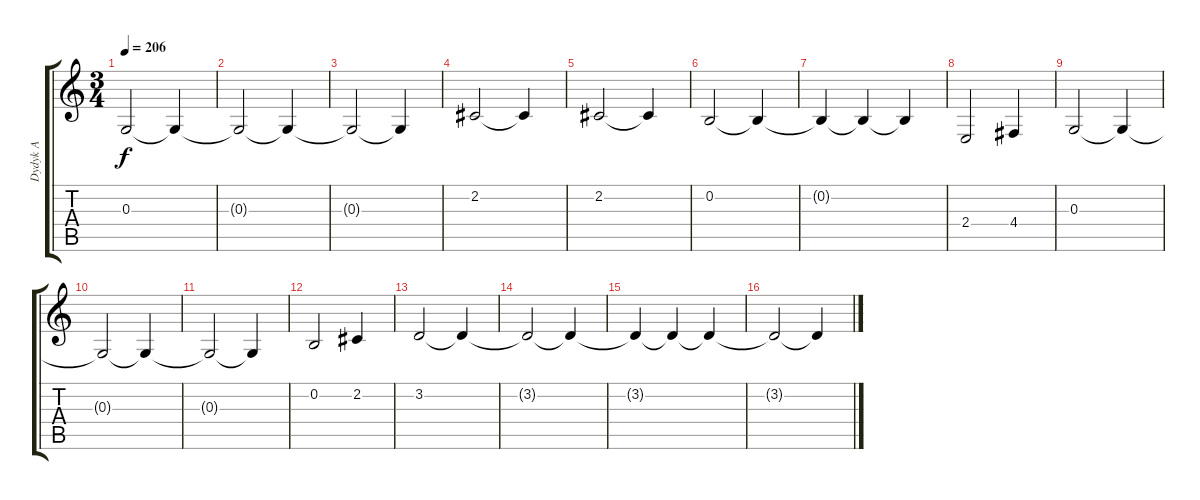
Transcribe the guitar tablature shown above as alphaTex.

\track ("Dydyk A" "Dydyk A") {instrument cello}
\staff {score tabs}
\tuning (E4 B3 G3 D3 A2 E2) {hide}
\ts (3 4)
\tempo 206
\clef g2
\ks c
0.3.2{dy f instrument cello} 0.3{t}.4 |
0.3{t}.2 0.3{t}.4 |
0.3{t}.2 0.3{t}.4 |
2.2.2 2.2{t}.4 |
2.2.2 2.2{t}.4 |
0.2.2 0.2{t}.4 |
0.2{t}.4 0.2{t}.4 0.2{t}.4 |
2.4.2 4.4.4 |
0.3.2 0.3{t}.4 |
0.3{t}.2 0.3{t}.4 |
0.3{t}.2 0.3{t}.4 |
0.2.2 2.2.4 |
3.2.2 3.2{t}.4 |
3.2{t}.2 3.2{t}.4 |
3.2{t}.4 3.2{t}.4 3.2{t}.4 |
3.2{t}.2 3.2{t}.4
